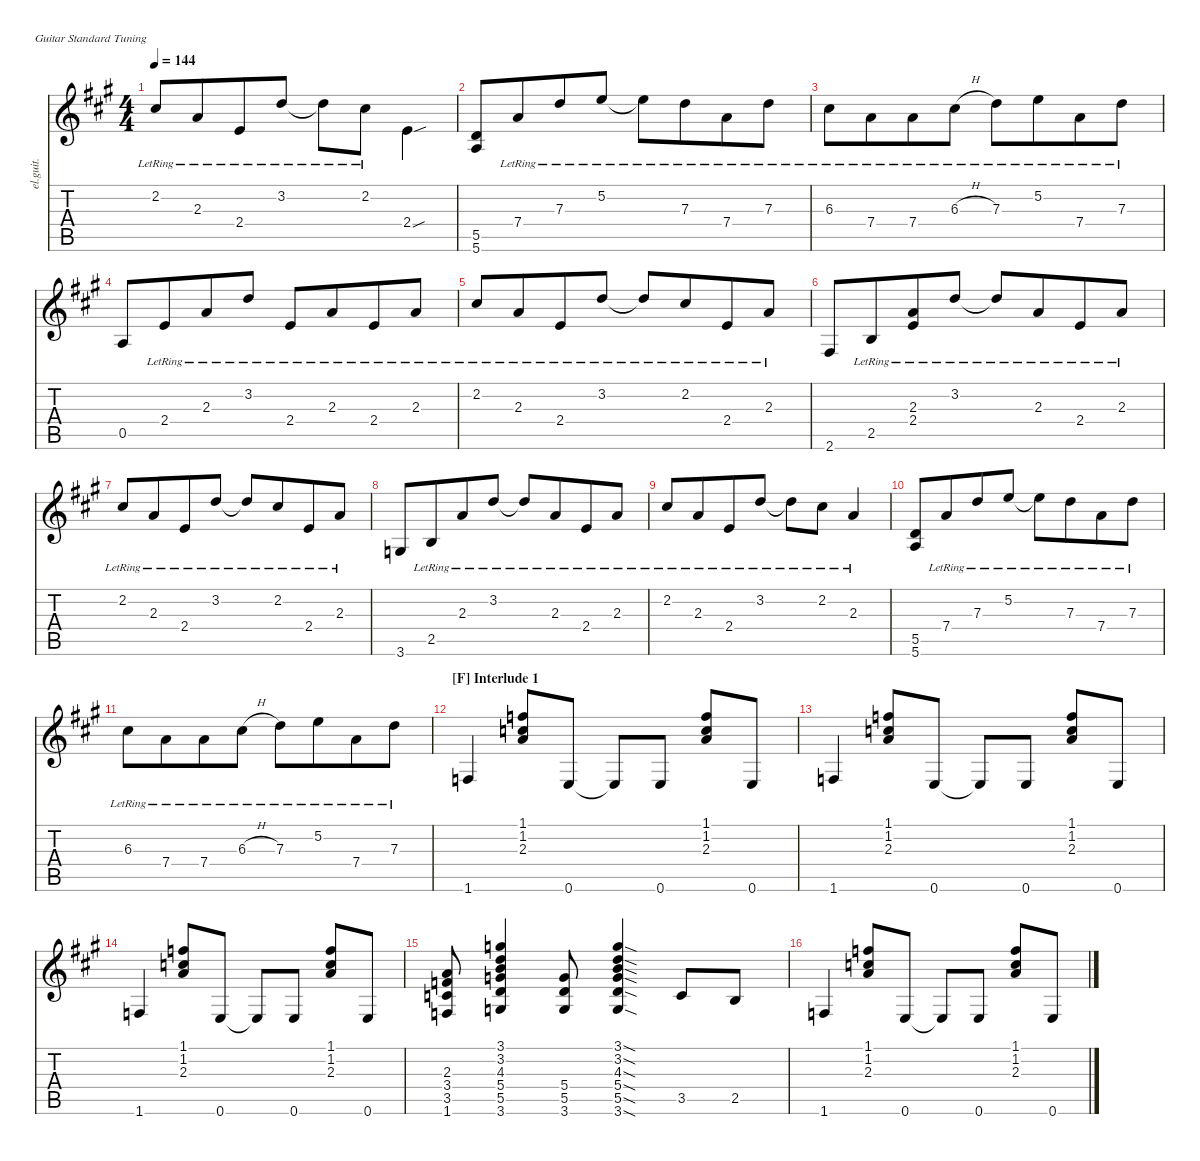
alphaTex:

\defaultSystemsLayout 4
\hideDynamics
\bracketExtendMode nobrackets
\track ("E.Guitar I (Left)" "el.guit.") {instrument distortionguitar}
\staff {score tabs}
\tuning (E4 B3 G3 D3 A2 E2)
\ts (4 4)
\tempo 144
\clef g2
\scale
0.256393
\ks a
2.2{lr acc #}.8{dy mf beam Up} 2.3{lr acc forcenatural}.8{beam Up beam merge} 2.4{lr acc forcenatural}.8{beam Up} 3.2{lr acc forcenatural}.8{beam Up} 3.2{lr t acc forcenatural}.8{beam Down} 2.2{lr acc #}.8{beam Down beam merge} 2.4{sou acc forcenatural}.4{beam Up} |
\scale
0.259301 (5.5{acc forcenatural} 5.6{acc forcenatural}).8{beam Up} 7.4{lr acc forcenatural}.8{beam Up beam merge} 7.3{lr acc forcenatural}.8{beam Up} 5.2{lr acc forcenatural}.8{beam Up} 5.2{lr t acc forcenatural}.8{beam Down} 7.3{lr acc forcenatural}.8{beam Down beam merge} 7.4{lr acc forcenatural}.8{beam Down} 7.3{lr acc forcenatural}.8{beam Down} |
\scale
0.21765 6.3{lr acc #}.8{beam Down} 7.4{lr acc forcenatural}.8{beam Down beam merge} 7.4{lr acc forcenatural}.8{beam Down} 6.3{h lr acc #}.8{beam Down} 7.3{lr acc forcenatural}.8{beam Down} 5.2{lr acc forcenatural}.8{beam Down beam merge} 7.4{lr acc forcenatural}.8{beam Down} 7.3{lr acc forcenatural}.8{beam Down} |
0.5{acc forcenatural}.8{beam Up} 2.4{lr acc forcenatural}.8{beam Up beam merge} 2.3{lr acc forcenatural}.8{beam Up} 3.2{lr acc forcenatural}.8{beam Up} 2.4{lr acc forcenatural}.8{beam Up} 2.3{lr acc forcenatural}.8{beam Up beam merge} 2.4{lr acc forcenatural}.8{beam Up} 2.3{lr acc forcenatural}.8{beam Up} |
2.2{lr acc #}.8{beam Up} 2.3{lr acc forcenatural}.8{beam Up beam merge} 2.4{lr acc forcenatural}.8{beam Up} 3.2{lr acc forcenatural}.8{beam Up} 3.2{lr t acc forcenatural}.8{beam Up} 2.2{lr acc #}.8{beam Up beam merge} 2.4{lr acc forcenatural}.8{beam Up} 2.3{lr acc forcenatural}.8{beam Up} |
2.6{acc #}.8{beam Up} 2.5{lr acc forcenatural}.8{beam Up beam merge} (2.4{lr acc forcenatural} 2.3{lr acc forcenatural}).8{beam Up} 3.2{lr acc forcenatural}.8{beam Up} 3.2{lr t acc forcenatural}.8{beam Up} 2.3{lr acc forcenatural}.8{beam Up beam merge} 2.4{lr acc forcenatural}.8{beam Up} 2.3{lr acc forcenatural}.8{beam Up} |
2.2{lr acc #}.8{beam Up} 2.3{lr acc forcenatural}.8{beam Up beam merge} 2.4{lr acc forcenatural}.8{beam Up} 3.2{lr acc forcenatural}.8{beam Up} 3.2{lr t acc forcenatural}.8{beam Up} 2.2{lr acc #}.8{beam Up beam merge} 2.4{lr acc forcenatural}.8{beam Up} 2.3{lr acc forcenatural}.8{beam Up} |
3.6{acc forcenatural}.8{beam Up} 2.5{lr acc forcenatural}.8{beam Up beam merge} 2.3{lr acc forcenatural}.8{beam Up} 3.2{lr acc forcenatural}.8{beam Up} 3.2{lr t acc forcenatural}.8{beam Up} 2.3{lr acc forcenatural}.8{beam Up beam merge} 2.4{lr acc forcenatural}.8{beam Up} 2.3{lr acc forcenatural}.8{beam Up} |
2.2{lr acc #}.8{beam Up} 2.3{lr acc forcenatural}.8{beam Up beam merge} 2.4{lr acc forcenatural}.8{beam Up} 3.2{lr acc forcenatural}.8{beam Up} 3.2{lr t acc forcenatural}.8{beam Down} 2.2{lr acc #}.8{beam Down} 2.3{lr acc forcenatural}.4{beam Up} |
(5.5{acc forcenatural} 5.6{acc forcenatural}).8{beam Up} 7.4{lr acc forcenatural}.8{beam Up beam merge} 7.3{lr acc forcenatural}.8{beam Up} 5.2{lr acc forcenatural}.8{beam Up} 5.2{lr t acc forcenatural}.8{beam Down} 7.3{lr acc forcenatural}.8{beam Down beam merge} 7.4{lr acc forcenatural}.8{beam Down} 7.3{lr acc forcenatural}.8{beam Down} |
6.3{lr acc #}.8{beam Down} 7.4{lr acc forcenatural}.8{beam Down beam merge} 7.4{lr acc forcenatural}.8{beam Down} 6.3{h lr acc #}.8{beam Down} 7.3{lr acc forcenatural}.8{beam Down} 5.2{lr acc forcenatural}.8{beam Down beam merge} 7.4{lr acc forcenatural}.8{beam Down} 7.3{lr acc forcenatural}.8{beam Down} |
\section ("F" "Interlude 1")
1.6{acc forcenatural}.4{instrument distortionguitar beam Up} (1.1{acc forcenatural} 1.2{acc forcenatural} 2.3{acc forcenatural}).8{beam Up} 0.6{acc forcenatural}.8{beam Up} 0.6{t acc forcenatural}.8{beam Up} 0.6{acc forcenatural}.8{beam Up} (1.2{acc forcenatural} 1.1{acc forcenatural} 2.3{acc forcenatural}).8{beam Up} 0.6{acc forcenatural}.8{beam Up} |
1.6{acc forcenatural}.4{beam Up} (1.1{acc forcenatural} 1.2{acc forcenatural} 2.3{acc forcenatural}).8{beam Up} 0.6{acc forcenatural}.8{beam Up} 0.6{t acc forcenatural}.8{beam Up} 0.6{acc forcenatural}.8{beam Up} (1.2{acc forcenatural} 1.1{acc forcenatural} 2.3{acc forcenatural}).8{beam Up} 0.6{acc forcenatural}.8{beam Up} |
1.6{acc forcenatural}.4{beam Up} (1.1{acc forcenatural} 1.2{acc forcenatural} 2.3{acc forcenatural}).8{beam Up} 0.6{acc forcenatural}.8{beam Up} 0.6{t acc forcenatural}.8{beam Up} 0.6{acc forcenatural}.8{beam Up} (1.2{acc forcenatural} 1.1{acc forcenatural} 2.3{acc forcenatural}).8{beam Up} 0.6{acc forcenatural}.8{beam Up} |
(1.6{acc forcenatural} 3.5{acc forcenatural} 2.3{acc forcenatural} 3.4{acc forcenatural}).8{beam Up} (3.6{acc forcenatural} 5.5{acc forcenatural} 5.4{acc forcenatural} 4.3{acc forcenatural} 3.2{acc forcenatural} 3.1{acc forcenatural}).4{beam Up} (3.6{acc forcenatural} 5.5{acc forcenatural} 5.4{acc forcenatural}).8{beam Up} (3.6{sod acc forcenatural} 5.5{sod acc forcenatural} 5.4{sod acc forcenatural} 4.3{sod acc forcenatural} 3.2{sod acc forcenatural} 3.1{sod acc forcenatural}).4{beam Up} 3.5{acc forcenatural}.8{beam Up} 2.5{acc forcenatural}.8{beam Up} |
1.6{acc forcenatural}.4{beam Up} (1.1{acc forcenatural} 1.2{acc forcenatural} 2.3{acc forcenatural}).8{beam Up} 0.6{acc forcenatural}.8{beam Up} 0.6{t acc forcenatural}.8{beam Up} 0.6{acc forcenatural}.8{beam Up} (1.2{acc forcenatural} 1.1{acc forcenatural} 2.3{acc forcenatural}).8{beam Up} 0.6{acc forcenatural}.8{beam Up}
